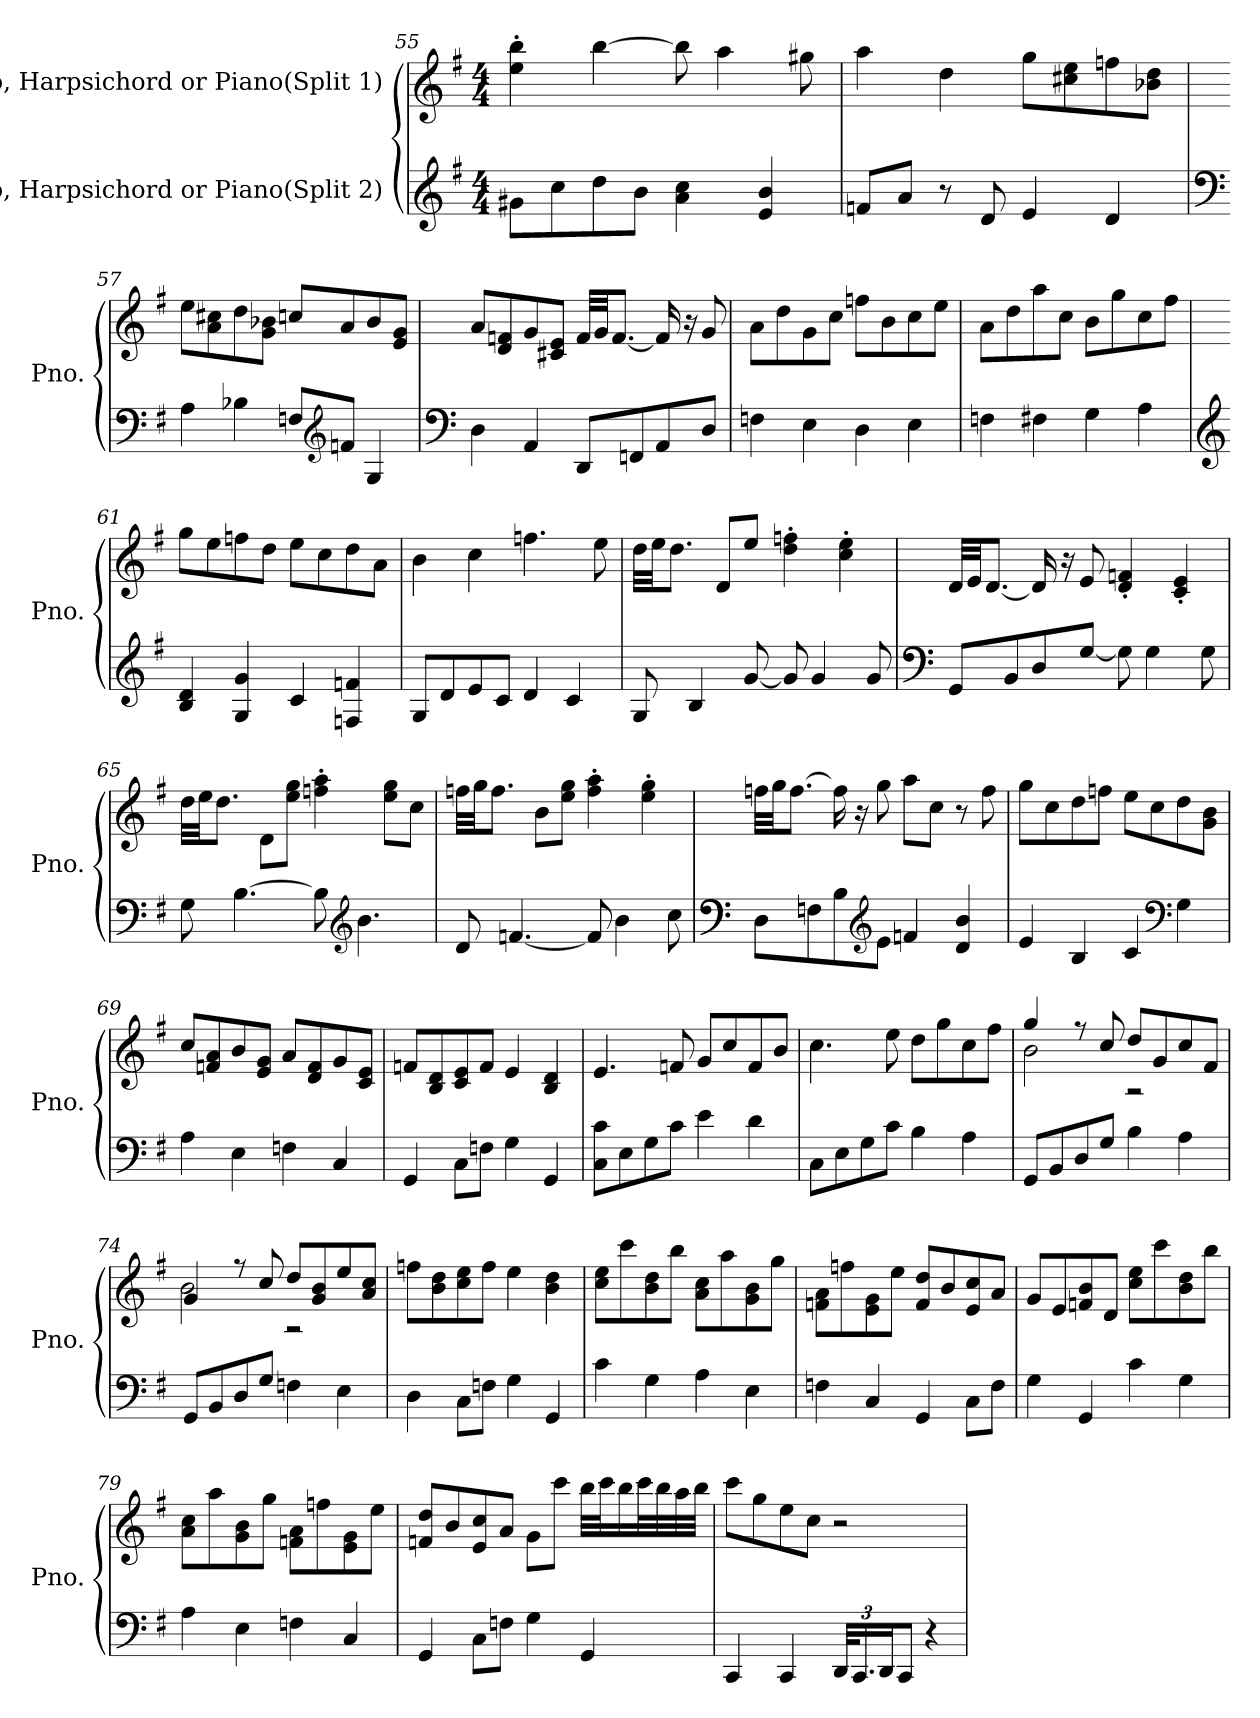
**kern	**kern
*part2	*part1
*staff2	*staff1
*I"Piano, Harpsichord or Piano(Split 2)	*I"Piano, Harpsichord or Piano(Split 1)
*I'Pno.	*I'Pno.
!!LO:LB:g=z
*clefG2	*clefG2
*k[f#]	*k[f#]
*M4/4	*M4/4
=55	=55
8g#X\L	4ee\' 4bb\'
8cc\	.
8dd\	[4bb\
8b\J	.
4a\ 4cc\	8bb\]
.	4aa\
4e/ 4b/	.
.	8gg#X\
=56	=56
8fn/L	4aa\
8a/J	.
8r	4dd\
8d/	.
4e/	8gg\L
.	8cc#X\ 8ee\
4d/	8ffn\
.	8b-X\ 8dd\J
=57	=57
*clefF4	*
4A\	8ee\L
.	8a\ 8cc#X\
4B-X\	8dd\
.	8g\ 8b-X\J
8Fn/L	8ccn/L
*clefG2	*
8fn/J	8a/
4G/	8b-/
.	8e/ 8g/J
!!LO:LB:g=z
=58	=58
*clefF4	*
4D\	8a/L
.	8d/ 8fn/
4AA/	8g/
.	8c#X/ 8e/J
8DD/L	32f/LLL
.	32g/JJ
.	[8.f/J
8FFn/	.
8AA/	16f/]
.	16r
8D/J	8g/
=59	=59
4Fn\	8a\L
.	8dd\
4E\	8g\
.	8cc\J
4D\	8ffn\L
.	8b\
4E\	8cc\
.	8ee\J
=60	=60
4Fn\	8a\L
.	8dd\
4F#X\	8aa\
.	8cc\J
4G\	8b\L
.	8gg\
4A\	8cc\
.	8ff#\J
=61	=61
*clefG2	*
4B/ 4d/	8gg\L
.	8ee\
4G/ 4g/	8ffn\
.	8dd\J
4c/	8ee\L
.	8cc\
4Fn/ 4fn/	8dd\
.	8a\J
!!LO:LB:g=z
=62	=62
8G/L	4b\
8d/	.
8e/	4cc\
8c/J	.
4d/	4.ffn\
4c/	.
.	8ee\
=63	=63
8G/	32dd\LLL
.	32ee\JJ
.	8.dd\J
4B/	.
.	8d/L
[8g/	8ee/J
8g/]	4dd\' 4ffn\'
4g/	.
.	4cc\' 4ee\'
8g/	.
=64	=64
*clefF4	*
8GG/L	32d/LLL
.	32e/JJ
.	[8.d/J
8BB/	.
8D/	16d/]
.	16r
[8G/J	8e/
8G\]	4d/' 4fn/'
4G\	.
.	4c/' 4e/'
8G\	.
=65	=65
8G\	32dd\LLL
.	32ee\JJ
.	8.dd\J
[4.B\	.
.	8d\L
.	8ee\ 8gg\J
8B\]	4ffn\' 4aa\'
*clefG2	*
4.b\	.
.	8ee\ 8gg\L
.	8cc\J
!!LO:LB:g=z
=66	=66
8d/	32ffn\LLL
.	32gg\JJ
.	8.ff\J
[4.fn/	.
.	8b\L
.	8ee\ 8gg\J
8f/]	4ff\' 4aa\'
4b\	.
.	4ee\' 4gg\'
8cc\	.
=67	=67
*clefF4	*
8D\L	32ffn\LLL
.	32gg\JJ
.	[8.ff\J
8Fn\	.
8B\	16ff\]
.	16r
*clefG2	*
8e\J	8gg\
4fn/	8aa\L
.	8cc\J
4d/ 4b/	8r
.	8ff\
=68	=68
4e/	8gg\L
.	8cc\
4B/	8dd\
.	8ffn\J
4c/	8ee\L
.	8cc\
*clefF4	*
4G\	8dd\
.	8g\ 8b\J
=69	=69
4A\	8cc/L
.	8fn/ 8a/
4E\	8b/
.	8e/ 8g/J
4Fn\	8a/L
.	8d/ 8f/
4C/	8g/
.	8c/ 8e/J
!!LO:PB:g=z
=70	=70
4GG/	8fn/L
.	8B/ 8d/
8C\L	8c/ 8e/
8Fn\J	8f/J
4G\	4e/
4GG/	4B/ 4d/
=71	=71
8C\ 8c\L	4.e/
8E\	.
8G\	.
8c\J	8fn/
4e\	8g/L
.	8cc/
4d\	8f/
.	8b/J
=72	=72
8C\L	4.cc\
8E\	.
8G\	.
8c\J	8ee\
4B\	8dd\L
.	8gg\
4A\	8cc\
.	8ff#\J
=73	=73
*	*^
8GG/L	4gg/	2b\
8BB/	.	.
8D/	8r	.
8G/J	8cc/	.
4B\	8dd/L	2r
.	8g/	.
4A\	8cc/	.
.	8f#/J	.
=74	=74	=74
8GG/L	4g/	2b\
8BB/	.	.
8D/	8r	.
8G/J	8cc/	.
4Fn\	8dd/L	2r
.	8g/ 8b/	.
4E\	8ee/	.
.	8a/ 8cc/J	.
*	*v	*v
!!LO:LB:g=z
=75	=75
4D\	8ffn\L
.	8b\ 8dd\
8C\L	8cc\ 8ee\
8Fn\J	8ff\J
4G\	4ee\
4GG/	4b\ 4dd\
=76	=76
4c\	8cc\ 8ee\L
.	8ccc\
4G\	8b\ 8dd\
.	8bb\J
4A\	8a\ 8cc\L
.	8aa\
4E\	8g\ 8b\
.	8gg\J
=77	=77
4Fn\	8fn\ 8a\L
.	8ffn\
4C/	8e\ 8g\
.	8ee\J
4GG/	8f/ 8dd/L
.	8b/
8C\L	8e/ 8cc/
8F\J	8a/J
=78	=78
4G\	8g/L
.	8e/
4GG/	8fn/ 8b/
.	8d/J
4c\	8cc\ 8ee\L
.	8ccc\
4G\	8b\ 8dd\
.	8bb\J
=79	=79
4A\	8a\ 8cc\L
.	8aa\
4E\	8g\ 8b\
.	8gg\J
4Fn\	8fn\ 8a\L
.	8ffn\
4C/	8e\ 8g\
.	8ee\J
!!LO:LB:g=z
=80	=80
4GG/	8fn/ 8dd/L
.	8b/
8C\L	8e/ 8cc/
8Fn\J	8a/J
4G\	8g\L
.	8ccc\J
4GG/	32bb\LLL
.	32ccc\J
.	16bb\
.	32ccc\L
.	32bb\
.	32aa\
.	32bb\JJJ
=81	=81
4CC/	8ccc\L
.	8gg\
4CC/	8ee\
.	8cc\J
*Xbrackettup	*
48DD/KLL	2r
24.CC/	.
24DD/J	.
8CC/J	.
4r	.
=	=
*-	*-
